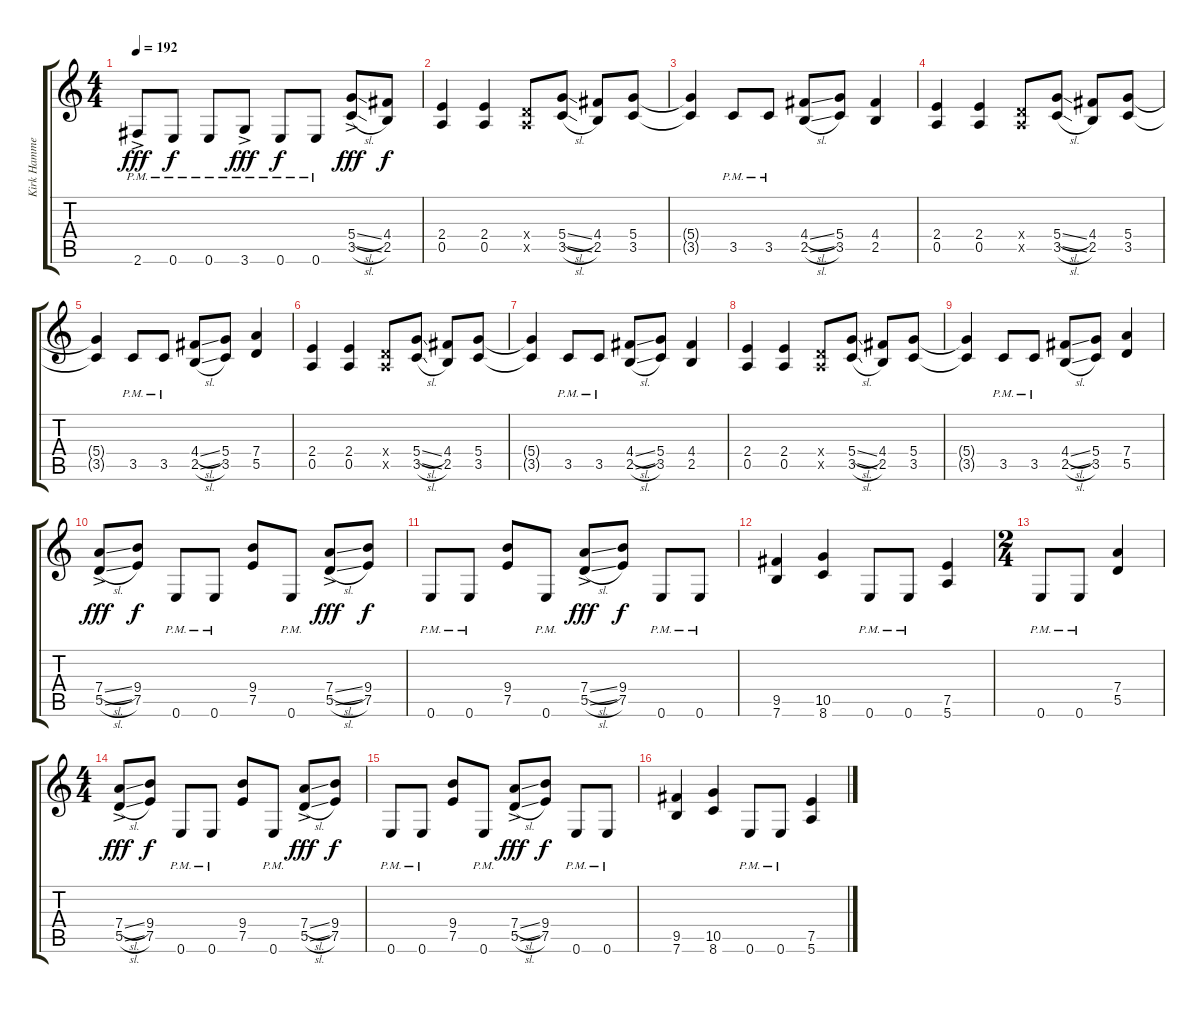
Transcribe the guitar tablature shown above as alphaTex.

\track ("Kirk Hammett (Guitar)" "Kirk Hamme") {instrument distortionguitar}
\staff {score tabs}
\tuning (E4 B3 G3 D3 A2 E2) {hide}
\ts (4 4)
\tempo 192
\clef g2
\ks c
2.6{ac pm}.8{dy fff} 0.6{pm}.8{dy f} 0.6{pm}.8 3.6{ac pm}.8{dy fff} 0.6{pm}.8{dy f} 0.6{pm}.8 (5.4{sl ac} 3.5{sl ac}).8{dy fff} (4.4 2.5).8{dy f} |
(2.4 0.5).4 (2.4 0.5).4 (0.4{x} 0.5{x}).8 (5.4{sl} 3.5{sl}).8 (4.4 2.5).8 (5.4 3.5).8 |
(5.4{t} 3.5{t}).4 3.5{pm}.8 3.5{pm}.8 (4.4{sl} 2.5{sl}).8 (5.4 3.5).8 (4.4 2.5).4 |
(2.4 0.5).4 (2.4 0.5).4 (0.4{x} 0.5{x}).8 (5.4{sl} 3.5{sl}).8 (4.4 2.5).8 (5.4 3.5).8 |
(5.4{t} 3.5{t}).4 3.5{pm}.8 3.5{pm}.8 (4.4{sl} 2.5{sl}).8 (5.4 3.5).8 (7.4 5.5).4 |
(2.4 0.5).4 (2.4 0.5).4 (0.4{x} 0.5{x}).8 (5.4{sl} 3.5{sl}).8 (4.4 2.5).8 (5.4 3.5).8 |
(5.4{t} 3.5{t}).4 3.5{pm}.8 3.5{pm}.8 (4.4{sl} 2.5{sl}).8 (5.4 3.5).8 (4.4 2.5).4 |
(2.4 0.5).4 (2.4 0.5).4 (0.4{x} 0.5{x}).8 (5.4{sl} 3.5{sl}).8 (4.4 2.5).8 (5.4 3.5).8 |
(5.4{t} 3.5{t}).4 3.5{pm}.8 3.5{pm}.8 (4.4{sl} 2.5{sl}).8 (5.4 3.5).8 (7.4 5.5).4 |
(7.4{sl ac} 5.5{sl ac}).8{dy fff} (9.4 7.5).8{dy f} 0.6{pm}.8 0.6{pm}.8 (9.4 7.5).8 0.6{pm}.8 (7.4{sl ac} 5.5{sl ac}).8{dy fff} (9.4 7.5).8{dy f} |
0.6{pm}.8 0.6{pm}.8 (9.4 7.5).8 0.6{pm}.8 (7.4{sl ac} 5.5{sl ac}).8{dy fff} (9.4 7.5).8{dy f} 0.6{pm}.8 0.6{pm}.8 |
(9.5 7.6).4 (10.5 8.6).4 0.6{pm}.8 0.6{pm}.8 (7.5 5.6).4 |
\ts (2 4)
0.6{pm}.8 0.6{pm}.8 (7.4 5.5).4 |
\ts (4 4)
(7.4{sl ac} 5.5{sl ac}).8{dy fff} (9.4 7.5).8{dy f} 0.6{pm}.8 0.6{pm}.8 (9.4 7.5).8 0.6{pm}.8 (7.4{sl ac} 5.5{sl ac}).8{dy fff} (9.4 7.5).8{dy f} |
0.6{pm}.8 0.6{pm}.8 (9.4 7.5).8 0.6{pm}.8 (7.4{sl ac} 5.5{sl ac}).8{dy fff} (9.4 7.5).8{dy f} 0.6{pm}.8 0.6{pm}.8 |
(9.5 7.6).4 (10.5 8.6).4 0.6{pm}.8 0.6{pm}.8 (7.5 5.6).4
